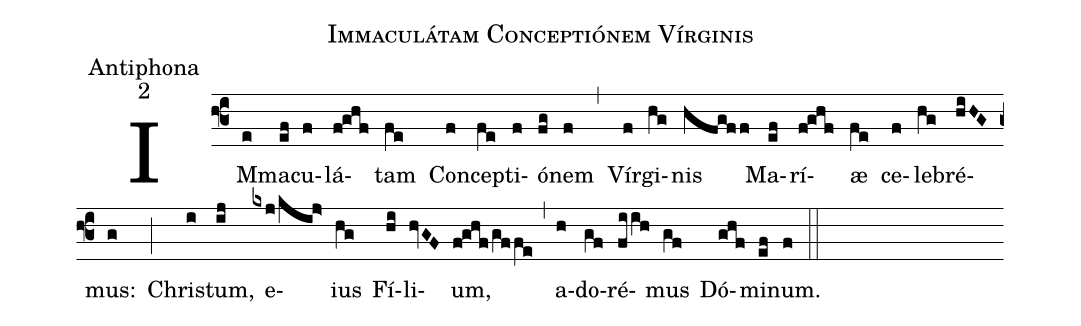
name:Immaculátam Conceptiónem Vírginis;
office-part:Antiphona;
mode:2;
%%
(f3)IM(e)ma(ef)cu(f)lá(f!ghf)tam(fe) Con(f)cep(fe)ti(f)ó(fg)nem(f) (,) Vír(f)gi(hg)nis(hfgff) Ma(ef)rí(f!ghf)æ(fe) ce(f)le(hg)bré(hiHG)mus:(g) (;) Chris(i)tum,(ij) e(kxj/kij>)ius(hg) Fí(hi)li(hvGF)um,(f!ghf/gf/fe) (,) a(h)do(gf)ré(fi/ih)mus(gf) Dó(ghf)mi(ef)num.(f) (::)
